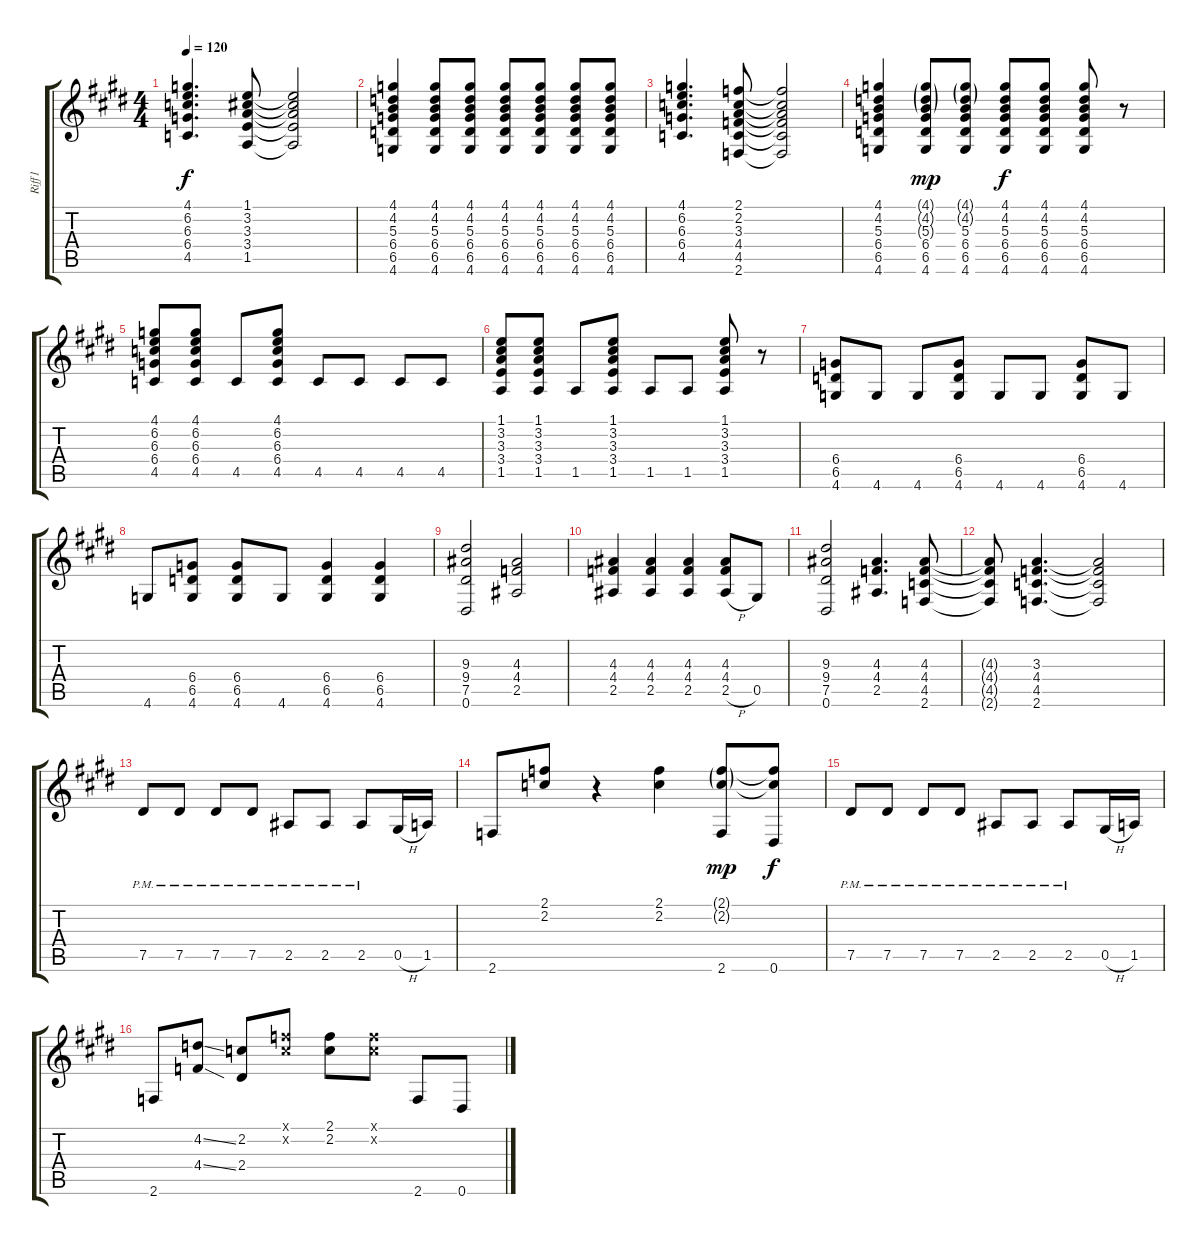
\track ("Riff1" "Riff1") {instrument distortionguitar}
\staff {score tabs}
\tuning (Eb4 Bb3 Gb3 Db3 Ab2 Eb2) {hide}
\ts (4 4)
\tempo 120
\clef g2
\ks e
(4.1 6.2 6.3 6.4 4.5).4{d dy f} (1.1 3.2 3.3 3.4 1.5).8 (1.1{t} 3.2{t} 3.3{t} 3.4{t} 1.5{t}).2 |
(4.1 4.2 5.3 6.4 6.5 4.6).4 (4.1 4.2 5.3 6.4 6.5 4.6).8 (4.1 4.2 5.3 6.4 6.5 4.6).8 (4.1 4.2 5.3 6.4 6.5 4.6).8 (4.1 4.2 5.3 6.4 6.5 4.6).8 (4.1 4.2 5.3 6.4 6.5 4.6).8 (4.1 4.2 5.3 6.4 6.5 4.6).8 |
(4.1 6.2 6.3 6.4 4.5).4{d} (2.1 2.2 3.3 4.4 4.5 2.6).8 (2.1{t} 2.2{t} 3.3{t} 4.4{t} 4.5{t} 2.6{t}).2 |
(4.1 4.2 5.3 6.4 6.5 4.6).4 (4.1{g} 4.2{g} 5.3{g} 6.4 6.5 4.6).8{dy mp} (4.1{g} 4.2{g} 5.3 6.4 6.5 4.6).8 (4.1 4.2 5.3 6.4 6.5 4.6).8{dy f} (4.1 4.2 5.3 6.4 6.5 4.6).8 (4.1 4.2 5.3 6.4 6.5 4.6).8 r.8 |
(4.1 6.2 6.3 6.4 4.5).8 (4.1 6.2 6.3 6.4 4.5).8 4.5.8 (4.1 6.2 6.3 6.4 4.5).8 4.5.8 4.5.8 4.5.8 4.5.8 |
(1.1 3.2 3.3 3.4 1.5).8 (1.1 3.2 3.3 3.4 1.5).8 1.5.8 (1.1 3.2 3.3 3.4 1.5).8 1.5.8 1.5.8 (1.1 3.2 3.3 3.4 1.5).8 r.8 |
(6.4 6.5 4.6).8 4.6.8 4.6.8 (6.4 6.5 4.6).8 4.6.8 4.6.8 (6.4 6.5 4.6).8 4.6.8 |
4.6.8 (6.4 6.5 4.6).8 (6.4 6.5 4.6).8 4.6.8 (6.4 6.5 4.6).4 (6.4 6.5 4.6).4 |
\ks c#minor
(9.3 9.4 7.5 0.6).2 (4.3 4.4 2.5).2 |
\ks e
(4.3 4.4 2.5).4 (4.3 4.4 2.5).4 (4.3 4.4 2.5).4 (4.3 4.4 2.5{h}).8 0.5.8 |
\ks c#minor
(9.3 9.4 7.5 0.6).2 (4.3 4.4 2.5).4{d} (4.3 4.4 4.5 2.6).8 |
\ks e
(4.3{t} 4.4{t} 4.5{t} 2.6{t}).8 (3.3 4.4 4.5 2.6).4{d} (3.3{t} 4.4{t} 4.5{t} 2.6{t}).2 |
\ks c#minor
7.5{pm}.8 7.5{pm}.8 7.5{pm}.8 7.5{pm}.8 2.5{pm}.8 2.5{pm}.8 2.5{pm}.8 0.5{h}.16 1.5.16 |
\ks e
2.6.8 (2.1 2.2).8 r.4 (2.1 2.2).4 (2.1{g} 2.2{g} 2.6).8{dy mp} (2.1{t} 2.2{t} 0.6).8{dy f} |
\ks c#minor
7.5{pm}.8 7.5{pm}.8 7.5{pm}.8 7.5{pm}.8 2.5{pm}.8 2.5{pm}.8 2.5{pm}.8 0.5{h}.16 1.5.16 |
\ks e
2.6.8 (4.2{ss} 4.4{ss}).8 (2.2 2.4).8 (2.1{x} 2.2{x}).8 (2.1 2.2).8 (2.1{x} 2.2{x}).8 2.6.8 0.6.8
